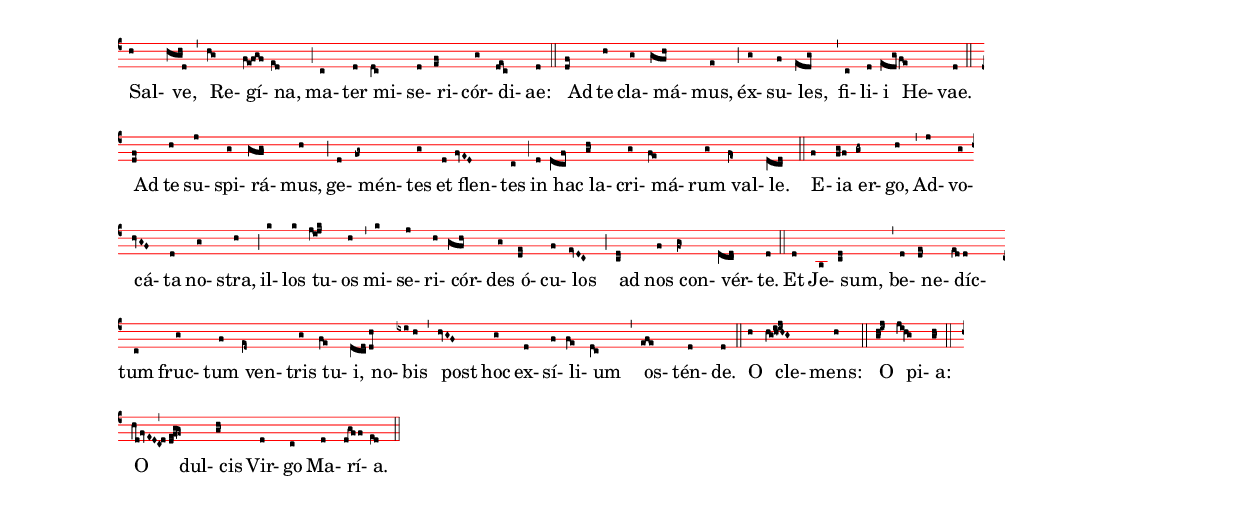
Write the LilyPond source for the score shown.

% Do not edit this file; it is automatically
% generated from Documentation/snippets/new
% This file is in the public domain.
%% Note: this file works from version 2.13.36
\version "2.13.36"

#(set-global-staff-size 15)
\paper {
  ragged-right = ##t
  line-width = 17\cm
  indent = 0\cm
}


\header {
  lsrtags = "headwords"
  texidoc = ""
  doctitle = "headword"
} % begin verbatim


\layout {
  \context {
    \Score
    \override PaperColumn #'keep-inside-line = ##t
    \override NonMusicalPaperColumn #'keep-inside-line = ##t
  }
}

\include "gregorian.ly"

\score {
  <<
    \new VaticanaVoice = "cantus" {
      \clef "vaticana-do3"
      % Verse 1 — Salve, Regína
      a\melisma \[ a \flexa g \pes a\melismaEnd \] d
      \divisioMinima
      \[ a\melisma \flexa g\melismaEnd \]
      \[ f\melisma \flexa e f \pes g \flexa f\melismaEnd \]
      \[ e\melisma \flexa d\melismaEnd \]
      \divisioMaior
      c d \[d\melisma \flexa c\melismaEnd \] d
      \[ e\melisma \pes f\melismaEnd\] g
      \[d\melisma \pes e \flexa c\melismaEnd \] d
      \finalis
      % Verse 2 — Vita, dulcédo
      % a\melisma \[ a \flexa g \pes a\melismaEnd \] d
      % \divisioMinima
      % \[ a\melisma \flexa g\melismaEnd \]
      % \[ f\melisma \flexa e f \pes g \flexa f\melismaEnd \]
      % \[ e\melisma \flexa d\melismaEnd \]
      % \divisioMaior
      % c d \[e\melisma \pes f\melismaEnd \] g
      % \[d\melisma \pes e \flexa c\melismaEnd \] d
      % \finalis
      % Verse 3 — Ad te clamámus
      \[ d\melisma \pes f\melismaEnd\] a g
      \[ g\melisma \flexa f \pes a\melismaEnd\] e
      \divisioMaior
      g f \[ e\melisma \flexa d \pes g\melismaEnd \]
      \divisioMinima
      c d \[ e\melisma \flexa d \pes g\melismaEnd \]
      \[ f\melisma \flexa e\melismaEnd \] d
      \finalis
      % Verse 4 — Ad te suspirámus
      \[ d\melisma \pes f\melismaEnd \] a c' g
      \[ g\melisma \flexa f \pes g\melismaEnd \] a
      \divisioMaior
      d \[ f\melisma \pes \deminutum g\melismaEnd \] g d
      \[ \virga f\melisma \inclinatum e \inclinatum d\melismaEnd \]
      c \divisioMaior
      d \[ d\melisma \flexa c \pes f\melismaEnd \]
      \[ g\melisma \pes a\melismaEnd \]
      g \[ f\melisma \flexa e\melismaEnd \] g
      \[ f\melisma \flexa \deminutum e\melismaEnd \]
      \[ d\melisma \flexa c \pes d\melismaEnd \]
      \finalis
      % Verse 5 — Eia ergo, Advocáta nostra
      f\melisma \[ f \pes g\melismaEnd \] f
      \[ g\melisma \pes \deminutum a\melismaEnd \] a
      \divisioMinima
      c' g \[ \virga a\melisma \inclinatum g \inclinatum f\melismaEnd \] d g a
      \divisioMaior
      d' d' \[ c'\melisma \flexa b c' \pes d'\melismaEnd \] a
      \divisioMinima
      d' c' a \[ g\melisma \flexa f \pes a\melismaEnd \] g
      \[ d\melisma \pes e\melismaEnd \] f
      \[ \virga e\melisma \inclinatum d \inclinatum c\melismaEnd \]
      \divisioMaior
      \[ c\melisma \pes d\melismaEnd \]
      f \[ g\melisma \flexa \deminutum f\melismaEnd \]
      \[ d\melisma \flexa c \pes d\melismaEnd \] d
      \finalis
      % Verse 6 — Et Jesum
      d a, \[ c\melisma \pes d\melismaEnd \]
      \divisioMinima
      d \[ d\melisma \pes e\melismaEnd \] \[ e\melisma \flexa d d\melismaEnd \]
      c g f \[ e\melisma \flexa \deminutum d\melismaEnd \] g
      \[ f\melisma \flexa e\melismaEnd \]
      \[ d\melisma \flexa c \pes d\melismaEnd \]
      \[ d\melisma \pes a \] \virga bes\melismaEnd a
      \divisioMinima
      \[ \virga a\melisma \inclinatum g \inclinatum f\melismaEnd \] g d f
      \[ f\melisma \flexa e\melismaEnd \] \[ d\melisma \flexa c\melismaEnd \]
      \divisioMinima
      \[ e\melisma \pes f \flexa e\melismaEnd \] d d
      \finalis
      % Verse 7 ad finem — O clemens: O pia: O dulcis Virgo María
      a\melisma \[a \flexa g a \quilisma b \pes c'\melismaEnd \]
      \[ \virga b\melisma \inclinatum a \inclinatum g\melismaEnd \] a
      \finalis
      \[ g\melisma \pes a \quilisma b \pes c' \] \[ c' \flexa b\melismaEnd \]
      \[ a\melisma \flexa g\melismaEnd \] \[ g\melisma \pes a\melismaEnd \]
      \finalis
      \[ a\melisma \flexa d \virga f \inclinatum e \inclinatum d \inclinatum c d \]
      \divisioMinima
      \[ d \pes e f \pes g\melismaEnd \]
      \[ g\melisma \flexa \deminutum f\melismaEnd \]
      \[ g\melisma \pes a\melismaEnd \]
      d c d \[ d\melisma \pes g \flexa f f\melismaEnd \]
      \[ e\melisma \flexa d\melismaEnd \]
      \finalis
    }
    \new Lyrics \lyricsto "cantus" {
      Sal- ve, Re- gí- na, ma- ter mi- se- ri- cór- di- ae:
      % Vi- ta, dul- cé- do, et spes no- stra, sal- ve.
      Ad te cla- má- mus, éx- su- les, fi- li- i He- vae.
      Ad te su- spi- rá- mus, ge- mén- tes et flen- tes in hac la- cri- má- rum
      val- le.
      E- ia er- go, Ad- vo- cá- ta no- stra, il- los tu- os mi- se- ri- cór- des
      ó- cu- los ad nos con- vér- te.
      Et Je- sum, be- ne- díc- tum fruc- tum ven- tris tu- i, no- bis post hoc
      ex- sí- li- um os- tén- de.
      O cle- mens:
      O pi- a:
      O dul- cis Vir- go Ma- rí- a.
    }
  >>
}

\layout {
  \context {
    \Staff
    \consists "Custos_engraver"
  }
}
